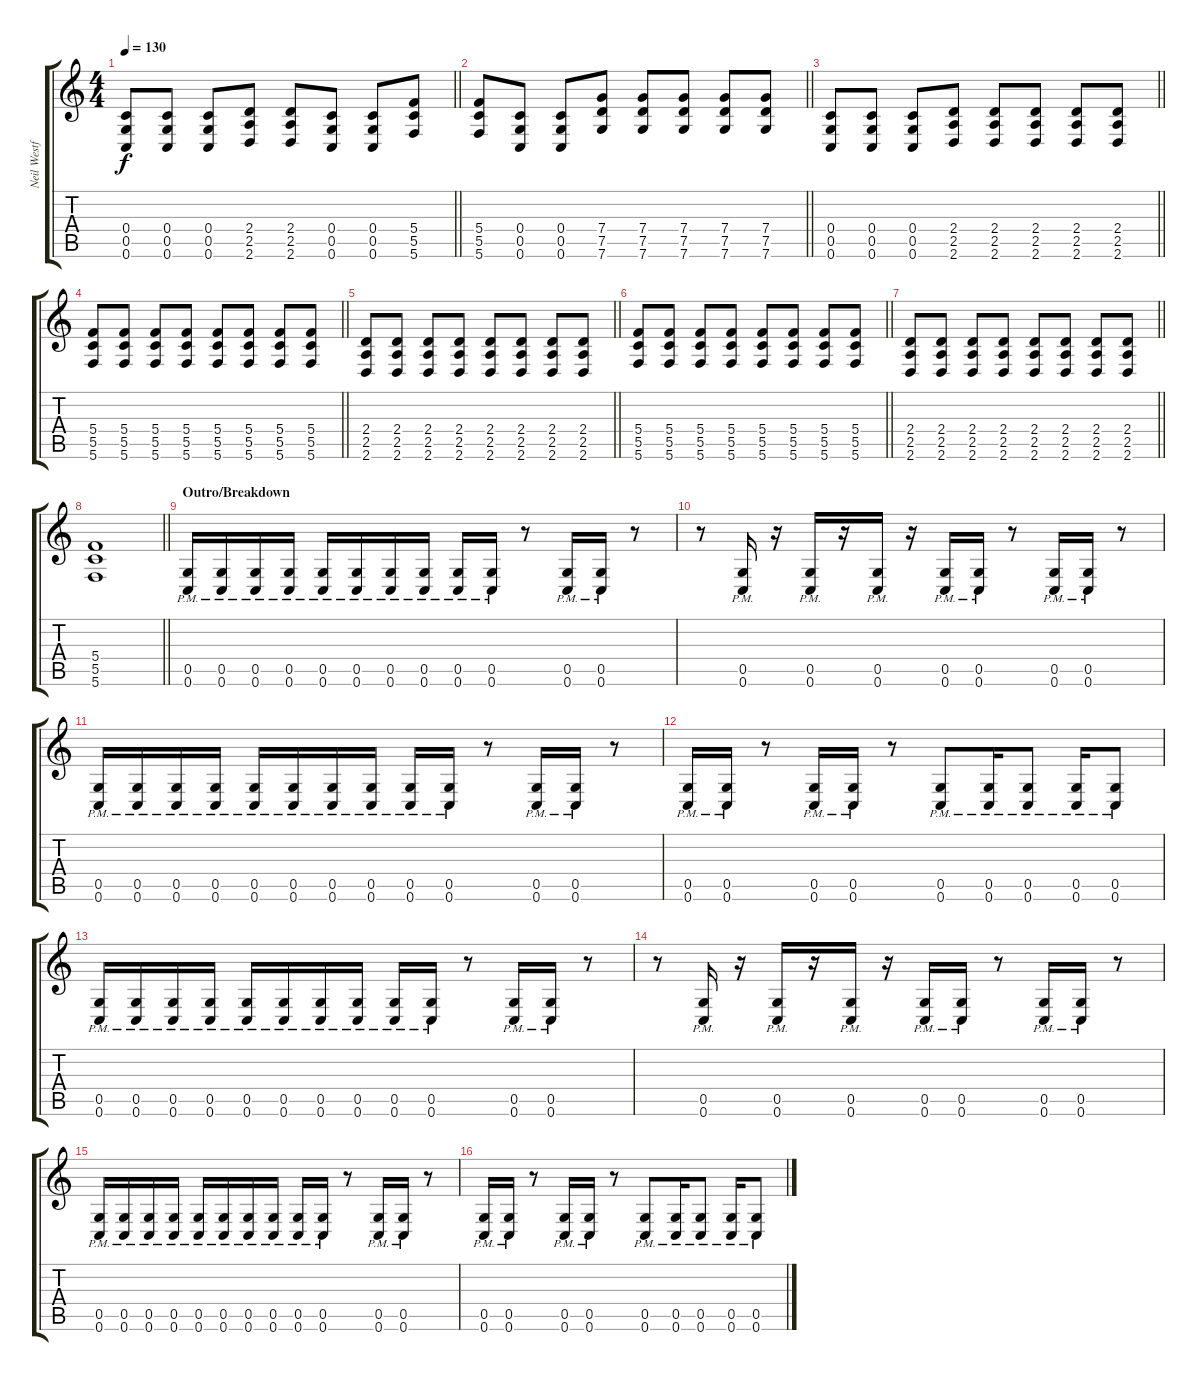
\track ("Neil Westfall [Rhythm Guitar]" "Neil Westf") {instrument distortionguitar}
\staff {score tabs}
\tuning (D4 A3 F3 C3 G2 C2) {hide}
\ts (4 4)
\tempo 130
\clef g2
\barLineRight lightlight
\ks c
(0.4 0.5 0.6).8{dy f} (0.4 0.5 0.6).8 (0.4 0.5 0.6).8 (2.4 2.5 2.6).8 (2.4 2.5 2.6).8 (0.4 0.5 0.6).8 (0.4 0.5 0.6).8 (5.4 5.5 5.6).8 |
\barLineRight lightlight
(5.4 5.5 5.6).8 (0.4 0.5 0.6).8 (0.4 0.5 0.6).8 (7.4 7.5 7.6).8 (7.4 7.5 7.6).8 (7.4 7.5 7.6).8 (7.4 7.5 7.6).8 (7.4 7.5 7.6).8 |
\barLineRight lightlight
(0.4 0.5 0.6).8 (0.4 0.5 0.6).8 (0.4 0.5 0.6).8 (2.4 2.5 2.6).8 (2.4 2.5 2.6).8 (2.4 2.5 2.6).8 (2.4 2.5 2.6).8 (2.4 2.5 2.6).8 |
\barLineRight lightlight
(5.4 5.5 5.6).8 (5.4 5.5 5.6).8 (5.4 5.5 5.6).8 (5.4 5.5 5.6).8 (5.4 5.5 5.6).8 (5.4 5.5 5.6).8 (5.4 5.5 5.6).8 (5.4 5.5 5.6).8 |
\barLineRight lightlight
(2.4 2.5 2.6).8 (2.4 2.5 2.6).8 (2.4 2.5 2.6).8 (2.4 2.5 2.6).8 (2.4 2.5 2.6).8 (2.4 2.5 2.6).8 (2.4 2.5 2.6).8 (2.4 2.5 2.6).8 |
\barLineRight lightlight
(5.4 5.5 5.6).8 (5.4 5.5 5.6).8 (5.4 5.5 5.6).8 (5.4 5.5 5.6).8 (5.4 5.5 5.6).8 (5.4 5.5 5.6).8 (5.4 5.5 5.6).8 (5.4 5.5 5.6).8 |
\barLineRight lightlight
(2.4 2.5 2.6).8 (2.4 2.5 2.6).8 (2.4 2.5 2.6).8 (2.4 2.5 2.6).8 (2.4 2.5 2.6).8 (2.4 2.5 2.6).8 (2.4 2.5 2.6).8 (2.4 2.5 2.6).8 |
\barLineRight lightlight
(5.4 5.5 5.6).1 |
\section ("" "Outro/Breakdown")
(0.5{pm} 0.6{pm}).16 (0.5{pm} 0.6{pm}).16 (0.5{pm} 0.6{pm}).16 (0.5{pm} 0.6{pm}).16 (0.5{pm} 0.6{pm}).16 (0.5{pm} 0.6{pm}).16 (0.5{pm} 0.6{pm}).16 (0.5{pm} 0.6{pm}).16 (0.5{pm} 0.6{pm}).16 (0.5{pm} 0.6{pm}).16 r.8 (0.5{pm} 0.6{pm}).16 (0.5{pm} 0.6{pm}).16 r.8 |
r.8 (0.5{pm} 0.6{pm}).16 r.16 (0.5{pm} 0.6{pm}).16 r.16 (0.5{pm} 0.6{pm}).16 r.16 (0.5{pm} 0.6{pm}).16 (0.5{pm} 0.6{pm}).16 r.8 (0.5{pm} 0.6{pm}).16 (0.5{pm} 0.6{pm}).16 r.8 |
(0.5{pm} 0.6{pm}).16 (0.5{pm} 0.6{pm}).16 (0.5{pm} 0.6{pm}).16 (0.5{pm} 0.6{pm}).16 (0.5{pm} 0.6{pm}).16 (0.5{pm} 0.6{pm}).16 (0.5{pm} 0.6{pm}).16 (0.5{pm} 0.6{pm}).16 (0.5{pm} 0.6{pm}).16 (0.5{pm} 0.6{pm}).16 r.8 (0.5{pm} 0.6{pm}).16 (0.5{pm} 0.6{pm}).16 r.8 |
(0.5{pm} 0.6{pm}).16 (0.5{pm} 0.6{pm}).16 r.8 (0.5{pm} 0.6{pm}).16 (0.5{pm} 0.6{pm}).16 r.8 (0.5{pm} 0.6{pm}).8 (0.5{pm} 0.6{pm}).16 (0.5{pm} 0.6{pm}).8 (0.5{pm} 0.6{pm}).16 (0.5{pm} 0.6{pm}).8 |
(0.5{pm} 0.6{pm}).16 (0.5{pm} 0.6{pm}).16 (0.5{pm} 0.6{pm}).16 (0.5{pm} 0.6{pm}).16 (0.5{pm} 0.6{pm}).16 (0.5{pm} 0.6{pm}).16 (0.5{pm} 0.6{pm}).16 (0.5{pm} 0.6{pm}).16 (0.5{pm} 0.6{pm}).16 (0.5{pm} 0.6{pm}).16 r.8 (0.5{pm} 0.6{pm}).16 (0.5{pm} 0.6{pm}).16 r.8 |
r.8 (0.5{pm} 0.6{pm}).16 r.16 (0.5{pm} 0.6{pm}).16 r.16 (0.5{pm} 0.6{pm}).16 r.16 (0.5{pm} 0.6{pm}).16 (0.5{pm} 0.6{pm}).16 r.8 (0.5{pm} 0.6{pm}).16 (0.5{pm} 0.6{pm}).16 r.8 |
(0.5{pm} 0.6{pm}).16 (0.5{pm} 0.6{pm}).16 (0.5{pm} 0.6{pm}).16 (0.5{pm} 0.6{pm}).16 (0.5{pm} 0.6{pm}).16 (0.5{pm} 0.6{pm}).16 (0.5{pm} 0.6{pm}).16 (0.5{pm} 0.6{pm}).16 (0.5{pm} 0.6{pm}).16 (0.5{pm} 0.6{pm}).16 r.8 (0.5{pm} 0.6{pm}).16 (0.5{pm} 0.6{pm}).16 r.8 |
(0.5{pm} 0.6{pm}).16 (0.5{pm} 0.6{pm}).16 r.8 (0.5{pm} 0.6{pm}).16 (0.5{pm} 0.6{pm}).16 r.8 (0.5{pm} 0.6{pm}).8 (0.5{pm} 0.6{pm}).16 (0.5{pm} 0.6{pm}).8 (0.5{pm} 0.6{pm}).16 (0.5{pm} 0.6{pm}).8
